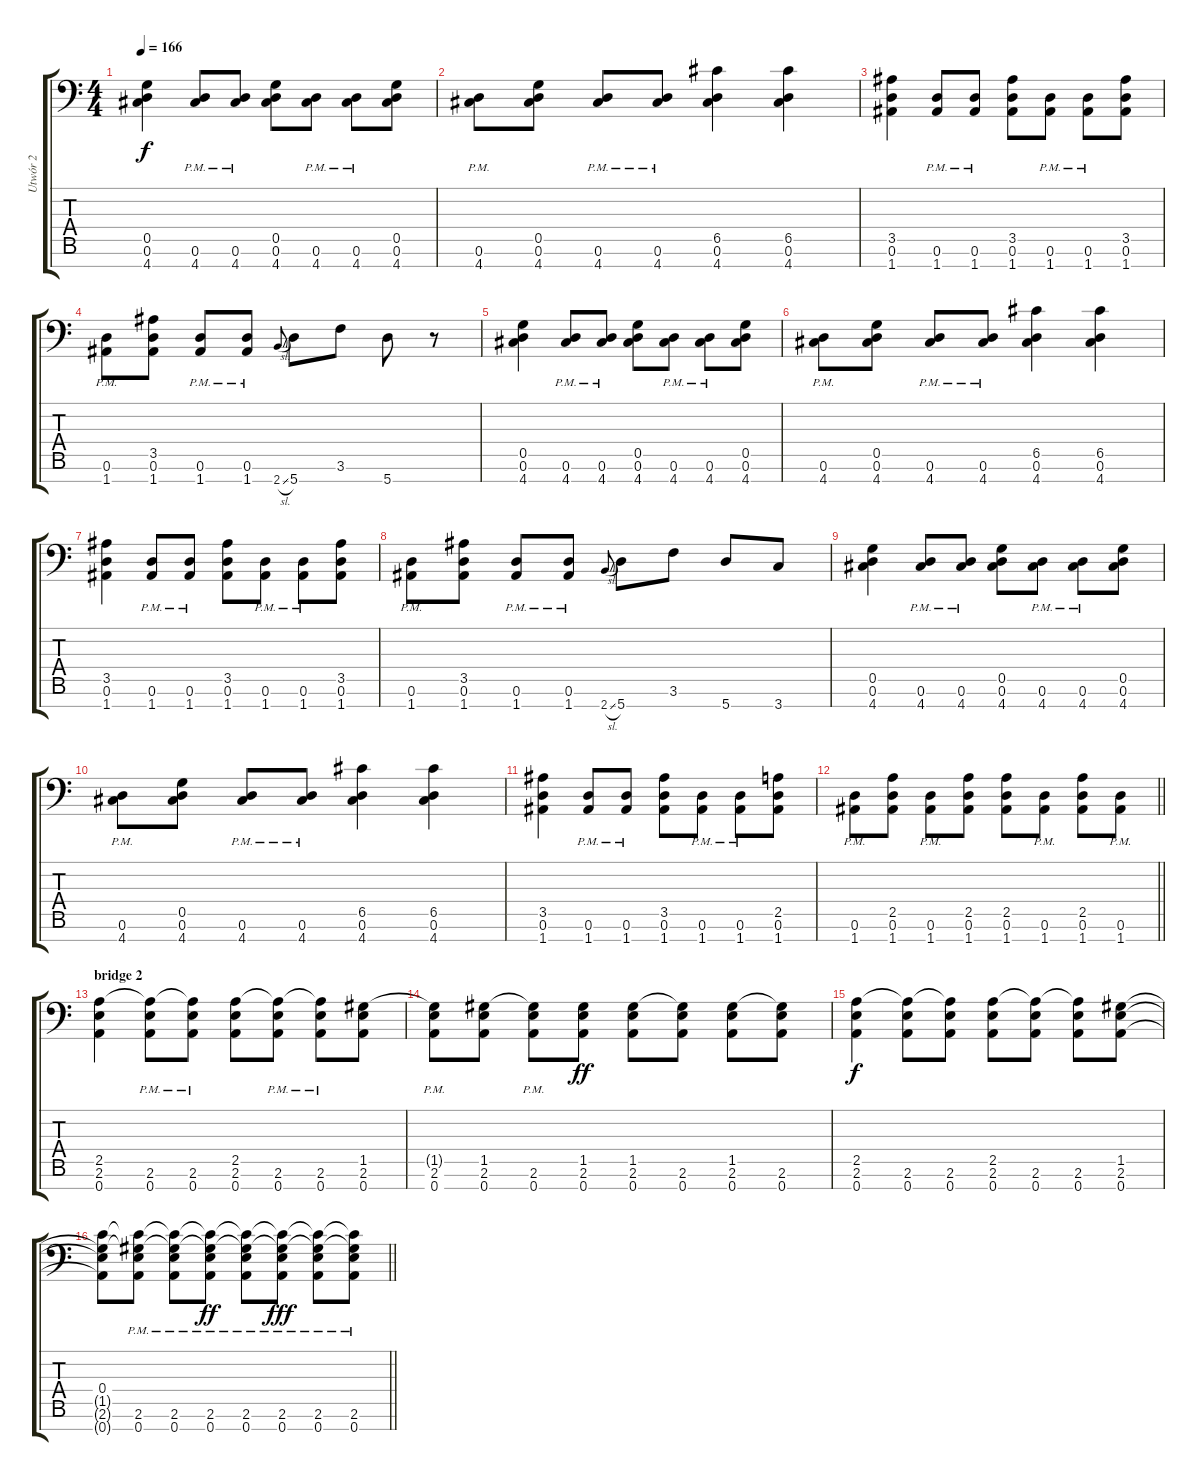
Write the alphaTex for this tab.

\track ("Utwór 2" "Utwór 2") {instrument overdrivenguitar}
\staff {score tabs}
\tuning (D4 A3 F3 C3 G2 D2 A1) {hide}
\ts (4 4)
\tempo 166
\clef f4
\ks c
(0.5 0.6 4.7).4{dy f} (0.6{pm} 4.7{pm}).8 (0.6{pm} 4.7{pm}).8 (0.5 0.6 4.7).8 (0.6{pm} 4.7{pm}).8 (0.6{pm} 4.7{pm}).8 (0.5 0.6 4.7).8 |
(0.6{pm} 4.7{pm}).8 (0.5 0.6 4.7).8 (0.6{pm} 4.7{pm}).8 (0.6{pm} 4.7{pm}).8 (6.5 0.6 4.7).4 (6.5 0.6 4.7).4 |
(3.5 0.6 1.7).4 (0.6{pm} 1.7{pm}).8 (0.6{pm} 1.7{pm}).8 (3.5 0.6 1.7).8 (0.6{pm} 1.7{pm}).8 (0.6{pm} 1.7{pm}).8 (3.5 0.6 1.7).8 |
(0.6{pm} 1.7{pm}).8 (3.5 0.6 1.7).8 (0.6{pm} 1.7{pm}).8 (0.6{pm} 1.7{pm}).8 2.7{sl}.8{gr onbeat} 5.7.8 3.6.8 5.7.8 r.8 |
(0.5 0.6 4.7).4 (0.6{pm} 4.7{pm}).8 (0.6{pm} 4.7{pm}).8 (0.5 0.6 4.7).8 (0.6{pm} 4.7{pm}).8 (0.6{pm} 4.7{pm}).8 (0.5 0.6 4.7).8 |
(0.6{pm} 4.7{pm}).8 (0.5 0.6 4.7).8 (0.6{pm} 4.7{pm}).8 (0.6{pm} 4.7{pm}).8 (6.5 0.6 4.7).4 (6.5 0.6 4.7).4 |
(3.5 0.6 1.7).4 (0.6{pm} 1.7{pm}).8 (0.6{pm} 1.7{pm}).8 (3.5 0.6 1.7).8 (0.6{pm} 1.7{pm}).8 (0.6{pm} 1.7{pm}).8 (3.5 0.6 1.7).8 |
(0.6{pm} 1.7{pm}).8 (3.5 0.6 1.7).8 (0.6{pm} 1.7{pm}).8 (0.6{pm} 1.7{pm}).8 2.7{sl}.8{gr onbeat} 5.7.8 3.6.8 5.7.8 3.7.8 |
(0.5 0.6 4.7).4 (0.6{pm} 4.7{pm}).8 (0.6{pm} 4.7{pm}).8 (0.5 0.6 4.7).8 (0.6{pm} 4.7{pm}).8 (0.6{pm} 4.7{pm}).8 (0.5 0.6 4.7).8 |
(0.6{pm} 4.7{pm}).8 (0.5 0.6 4.7).8 (0.6{pm} 4.7{pm}).8 (0.6{pm} 4.7{pm}).8 (6.5 0.6 4.7).4 (6.5 0.6 4.7).4 |
(3.5 0.6 1.7).4 (0.6{pm} 1.7{pm}).8 (0.6{pm} 1.7{pm}).8 (3.5 0.6 1.7).8 (0.6{pm} 1.7{pm}).8 (0.6{pm} 1.7{pm}).8 (2.5 0.6 1.7).8 |
\barLineRight lightlight
(0.6{pm} 1.7{pm}).8 (2.5 0.6 1.7).8 (0.6{pm} 1.7{pm}).8 (2.5 0.6 1.7).8 (2.5 0.6 1.7).8 (0.6{pm} 1.7{pm}).8 (2.5 0.6 1.7).8 (0.6{pm} 1.7{pm}).8 |
\section ("" "bridge 2")
(2.5 2.6 0.7).4 (2.5{t} 2.6{pm} 0.7{pm}).8 (2.5{t} 2.6{pm} 0.7{pm}).8 (2.5 2.6 0.7).8 (2.5{t} 2.6{pm} 0.7{pm}).8 (2.5{t} 2.6{pm} 0.7{pm}).8 (1.5 2.6 0.7).8 |
(1.5{t} 2.6{pm} 0.7{pm}).8 (1.5 2.6 0.7).8 (1.5{t} 2.6{pm} 0.7{pm}).8 (1.5 2.6 0.7).8{dy ff} (1.5 2.6 0.7).8 (1.5{t} 2.6 0.7).8 (1.5 2.6 0.7).8 (1.5{t} 2.6 0.7).8 |
(2.5 2.6 0.7).4{dy f} (2.5{t} 2.6 0.7).8 (2.5{t} 2.6 0.7).8 (2.5 2.6 0.7).8 (2.5{t} 2.6 0.7).8 (2.5{t} 2.6 0.7).8 (1.5 2.6 0.7).8 |
\barLineRight lightlight
(0.4 1.5{t} 2.6{t} 0.7{t}).8 (0.4{t} 1.5{t} 2.6{pm} 0.7{pm}).8 (0.4{t} 1.5{t} 2.6{pm} 0.7{pm}).8 (0.4{t} 1.5{t} 2.6{pm} 0.7{pm}).8{dy ff} (0.4{t} 1.5{t} 2.6{pm} 0.7{pm}).8 (0.4{t} 1.5{t} 2.6{pm} 0.7{pm}).8{dy fff} (0.4{t} 1.5{t} 2.6{pm} 0.7{pm}).8 (0.4{t} 1.5{t} 2.6{pm} 0.7{pm}).8
